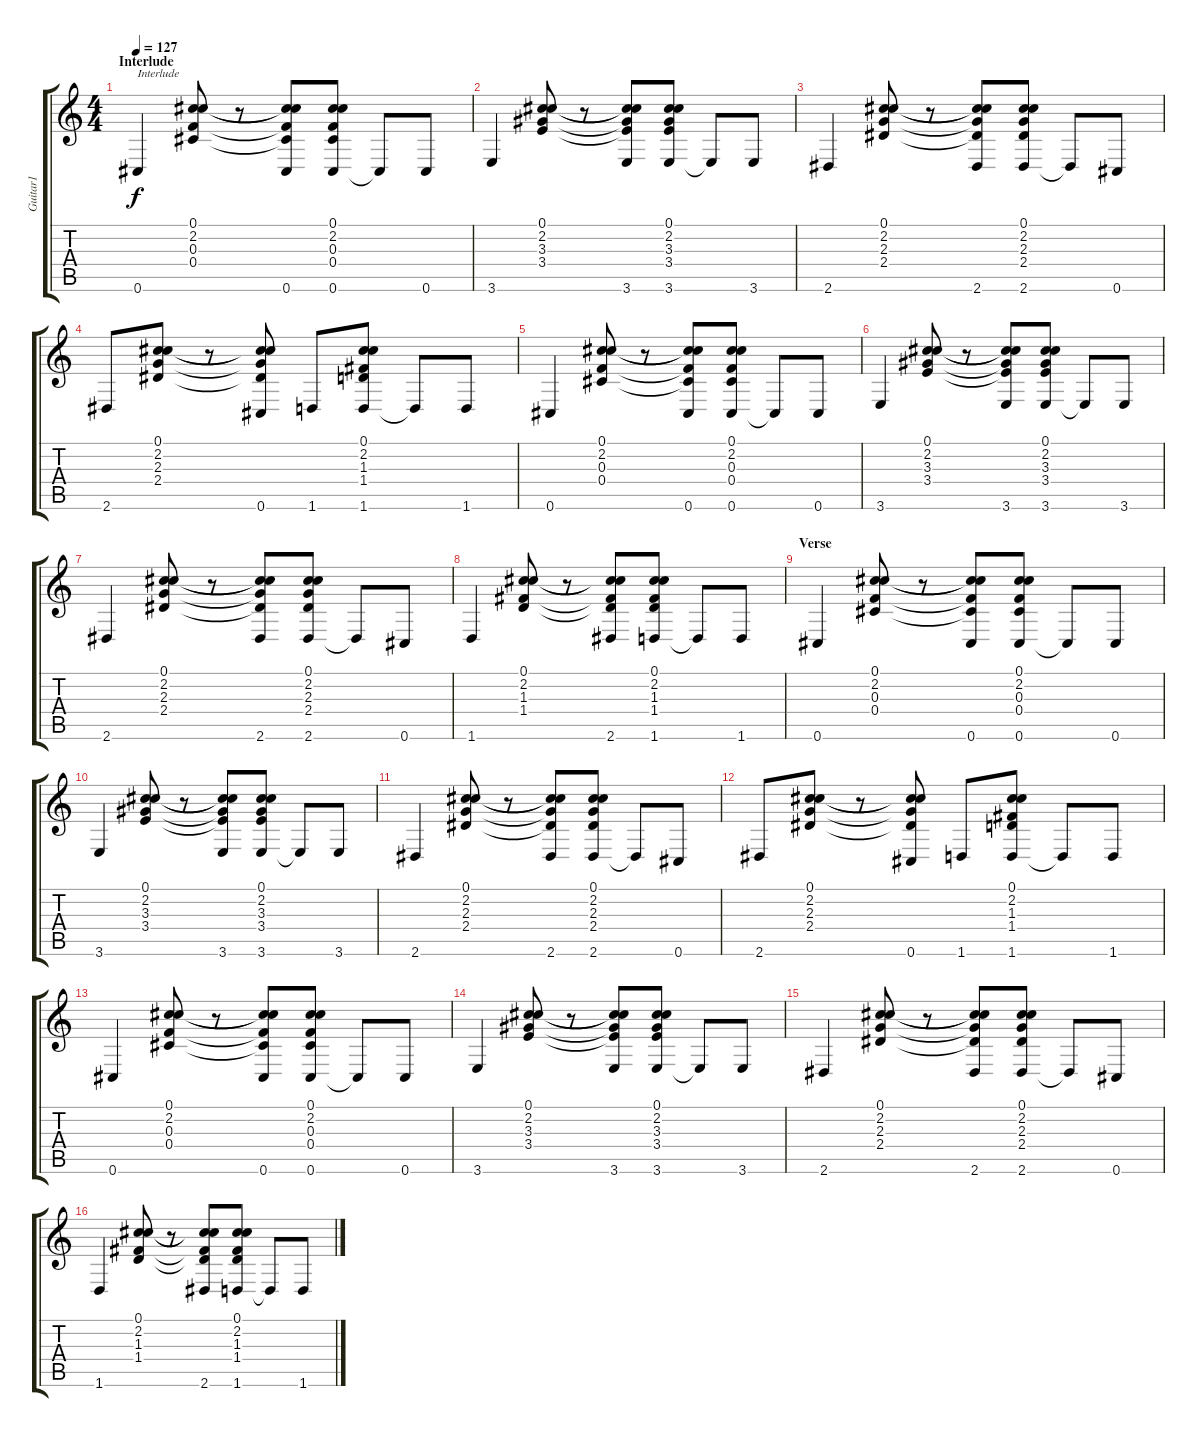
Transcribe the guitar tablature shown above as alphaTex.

\track ("Guitar1" "Guitar1") {instrument acousticguitarsteel}
\staff {score tabs}
\tuning (Db4 B3 F3 Db3 A2 Db2) {hide}
\ts (4 4)
\section ("" "Interlude")
\tempo 127
\clef g2
\ks c
0.6.4{txt "Interlude" dy f} (0.1 2.2 0.3 0.4).8 r.8 (0.1{t} 2.2{t} 0.3{t} 0.4{t} 0.6).8 (0.1 2.2 0.3 0.4 0.6).8 0.6{t}.8 0.6.8 |
3.6.4 (0.1 2.2 3.3 3.4).8 r.8 (0.1{t} 2.2{t} 3.3{t} 3.4{t} 3.6).8 (0.1 2.2 3.3 3.4 3.6).8 3.6{t}.8 3.6.8 |
2.6.4 (0.1 2.2 2.3 2.4).8 r.8 (0.1{t} 2.2{t} 2.3{t} 2.4{t} 2.6).8 (0.1 2.2 2.3 2.4 2.6).8 2.6{t}.8 0.6.8 |
2.6.8 (0.1 2.2 2.3 2.4).8 r.8 (0.1{t} 2.2{t} 2.3{t} 2.4{t} 0.6).8 1.6.8 (0.1 2.2 1.3 1.4 1.6).8 1.6{t}.8 1.6.8 |
0.6.4 (0.1 2.2 0.3 0.4).8 r.8 (0.1{t} 2.2{t} 0.3{t} 0.4{t} 0.6).8 (0.1 2.2 0.3 0.4 0.6).8 0.6{t}.8 0.6.8 |
3.6.4 (0.1 2.2 3.3 3.4).8 r.8 (0.1{t} 2.2{t} 3.3{t} 3.4{t} 3.6).8 (0.1 2.2 3.3 3.4 3.6).8 3.6{t}.8 3.6.8 |
2.6.4 (0.1 2.2 2.3 2.4).8 r.8 (0.1{t} 2.2{t} 2.3{t} 2.4{t} 2.6).8 (0.1 2.2 2.3 2.4 2.6).8 2.6{t}.8 0.6.8 |
1.6.4 (0.1 2.2 1.3 1.4).8 r.8 (0.1{t} 2.2{t} 1.3{t} 1.4{t} 2.6).8 (0.1 2.2 1.3 1.4 1.6).8 1.6{t}.8 1.6.8 |
\section ("" "Verse")
0.6.4 (0.1 2.2 0.3 0.4).8 r.8 (0.1{t} 2.2{t} 0.3{t} 0.4{t} 0.6).8 (0.1 2.2 0.3 0.4 0.6).8 0.6{t}.8 0.6.8 |
3.6.4 (0.1 2.2 3.3 3.4).8 r.8 (0.1{t} 2.2{t} 3.3{t} 3.4{t} 3.6).8 (0.1 2.2 3.3 3.4 3.6).8 3.6{t}.8 3.6.8 |
2.6.4 (0.1 2.2 2.3 2.4).8 r.8 (0.1{t} 2.2{t} 2.3{t} 2.4{t} 2.6).8 (0.1 2.2 2.3 2.4 2.6).8 2.6{t}.8 0.6.8 |
2.6.8 (0.1 2.2 2.3 2.4).8 r.8 (0.1{t} 2.2{t} 2.3{t} 2.4{t} 0.6).8 1.6.8 (0.1 2.2 1.3 1.4 1.6).8 1.6{t}.8 1.6.8 |
0.6.4 (0.1 2.2 0.3 0.4).8 r.8 (0.1{t} 2.2{t} 0.3{t} 0.4{t} 0.6).8 (0.1 2.2 0.3 0.4 0.6).8 0.6{t}.8 0.6.8 |
3.6.4 (0.1 2.2 3.3 3.4).8 r.8 (0.1{t} 2.2{t} 3.3{t} 3.4{t} 3.6).8 (0.1 2.2 3.3 3.4 3.6).8 3.6{t}.8 3.6.8 |
2.6.4 (0.1 2.2 2.3 2.4).8 r.8 (0.1{t} 2.2{t} 2.3{t} 2.4{t} 2.6).8 (0.1 2.2 2.3 2.4 2.6).8 2.6{t}.8 0.6.8 |
1.6.4 (0.1 2.2 1.3 1.4).8 r.8 (0.1{t} 2.2{t} 1.3{t} 1.4{t} 2.6).8 (0.1 2.2 1.3 1.4 1.6).8 1.6{t}.8 1.6.8
